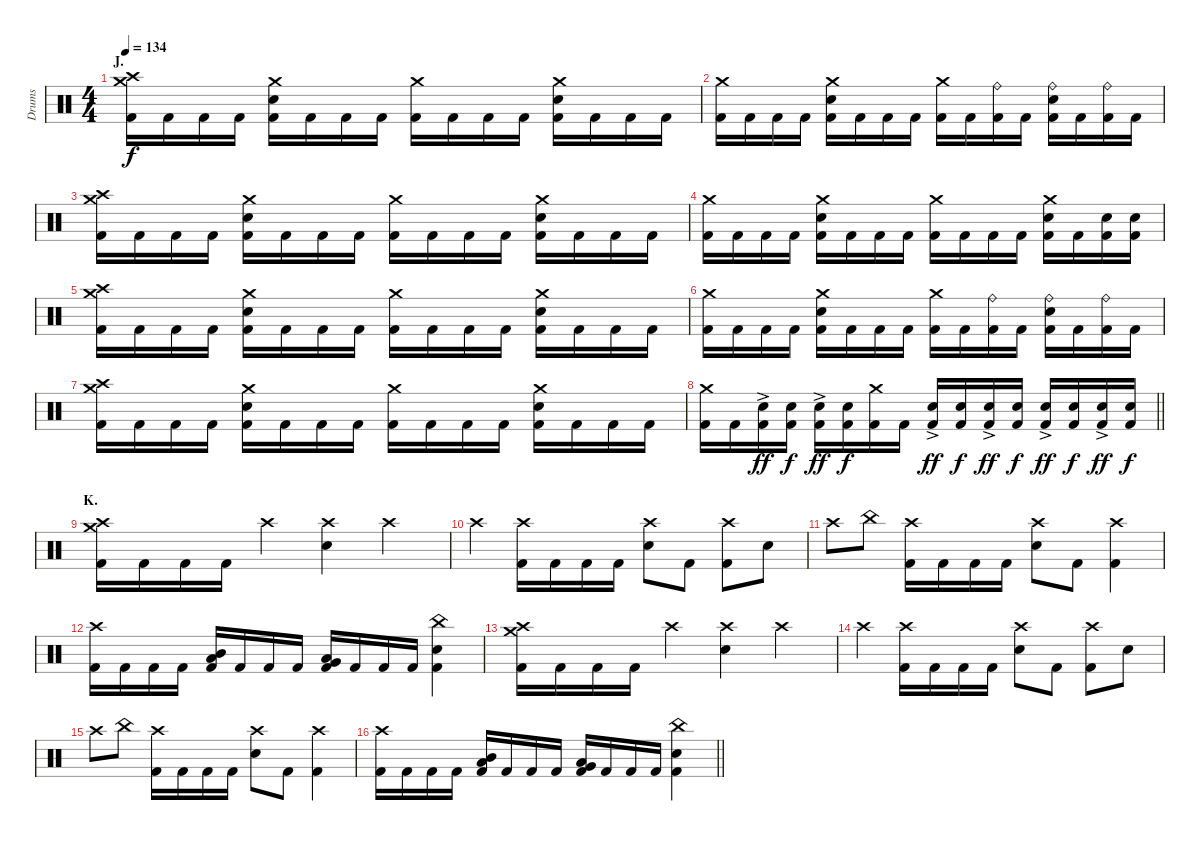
\track ("Drums" "Drums") {instrument percussion}
\staff {score}
\articulation defaults
\ts (4 4)
\section ("" "J.")
\tempo 134
\clef neutral
\ks c
("Crash medium (hit)" "Crash high (hit)" "Kick (hit) 2").16{dy f} "Kick (hit) 2".16 "Kick (hit) 2".16 "Kick (hit) 2".16 ("Crash medium (hit)" "Electric Snare (hit)" "Kick (hit) 2").16 "Kick (hit) 2".16 "Kick (hit) 2".16 "Kick (hit) 2".16 ("Crash medium (hit)" "Kick (hit) 2").16 "Kick (hit) 2".16 "Kick (hit) 2".16 "Kick (hit) 2".16 ("Crash medium (hit)" "Electric Snare (hit)" "Kick (hit) 2").16 "Kick (hit) 2".16 "Kick (hit) 2".16 "Kick (hit) 2".16 |
("Crash medium (hit)" "Kick (hit) 2").16 "Kick (hit) 2".16 "Kick (hit) 2".16 "Kick (hit) 2".16 ("Crash medium (hit)" "Electric Snare (hit)" "Kick (hit) 2").16 "Kick (hit) 2".16 "Kick (hit) 2".16 "Kick (hit) 2".16 ("Crash medium (hit)" "Kick (hit) 2").16 "Kick (hit) 2".16 ("Ride (bell)" "Kick (hit) 2").16 "Kick (hit) 2".16 ("Ride (bell)" "Electric Snare (hit)" "Kick (hit) 2").16 "Kick (hit) 2".16 ("Ride (bell)" "Kick (hit) 2").16 "Kick (hit) 2".16 |
("Crash medium (hit)" "Crash high (hit)" "Kick (hit) 2").16 "Kick (hit) 2".16 "Kick (hit) 2".16 "Kick (hit) 2".16 ("Crash medium (hit)" "Electric Snare (hit)" "Kick (hit) 2").16 "Kick (hit) 2".16 "Kick (hit) 2".16 "Kick (hit) 2".16 ("Crash medium (hit)" "Kick (hit) 2").16 "Kick (hit) 2".16 "Kick (hit) 2".16 "Kick (hit) 2".16 ("Crash medium (hit)" "Electric Snare (hit)" "Kick (hit) 2").16 "Kick (hit) 2".16 "Kick (hit) 2".16 "Kick (hit) 2".16 |
("Crash medium (hit)" "Kick (hit) 2").16 "Kick (hit) 2".16 "Kick (hit) 2".16 "Kick (hit) 2".16 ("Crash medium (hit)" "Electric Snare (hit)" "Kick (hit) 2").16 "Kick (hit) 2".16 "Kick (hit) 2".16 "Kick (hit) 2".16 ("Crash medium (hit)" "Kick (hit) 2").16 "Kick (hit) 2".16 "Kick (hit) 2".16 "Kick (hit) 2".16 ("Crash medium (hit)" "Electric Snare (hit)" "Kick (hit) 2").16 "Kick (hit) 2".16 ("Electric Snare (hit)" "Kick (hit) 2").16 ("Electric Snare (hit)" "Kick (hit) 2").16 |
("Crash medium (hit)" "Crash high (hit)" "Kick (hit) 2").16 "Kick (hit) 2".16 "Kick (hit) 2".16 "Kick (hit) 2".16 ("Crash medium (hit)" "Electric Snare (hit)" "Kick (hit) 2").16 "Kick (hit) 2".16 "Kick (hit) 2".16 "Kick (hit) 2".16 ("Crash medium (hit)" "Kick (hit) 2").16 "Kick (hit) 2".16 "Kick (hit) 2".16 "Kick (hit) 2".16 ("Crash medium (hit)" "Electric Snare (hit)" "Kick (hit) 2").16 "Kick (hit) 2".16 "Kick (hit) 2".16 "Kick (hit) 2".16 |
("Crash medium (hit)" "Kick (hit) 2").16 "Kick (hit) 2".16 "Kick (hit) 2".16 "Kick (hit) 2".16 ("Crash medium (hit)" "Electric Snare (hit)" "Kick (hit) 2").16 "Kick (hit) 2".16 "Kick (hit) 2".16 "Kick (hit) 2".16 ("Crash medium (hit)" "Kick (hit) 2").16 "Kick (hit) 2".16 ("Ride (bell)" "Kick (hit) 2").16 "Kick (hit) 2".16 ("Ride (bell)" "Electric Snare (hit)" "Kick (hit) 2").16 "Kick (hit) 2".16 ("Ride (bell)" "Kick (hit) 2").16 "Kick (hit) 2".16 |
("Crash medium (hit)" "Crash high (hit)" "Kick (hit) 2").16 "Kick (hit) 2".16 "Kick (hit) 2".16 "Kick (hit) 2".16 ("Crash medium (hit)" "Electric Snare (hit)" "Kick (hit) 2").16 "Kick (hit) 2".16 "Kick (hit) 2".16 "Kick (hit) 2".16 ("Crash medium (hit)" "Kick (hit) 2").16 "Kick (hit) 2".16 "Kick (hit) 2".16 "Kick (hit) 2".16 ("Crash medium (hit)" "Electric Snare (hit)" "Kick (hit) 2").16 "Kick (hit) 2".16 "Kick (hit) 2".16 "Kick (hit) 2".16 |
\barLineRight lightlight
("Crash medium (hit)" "Kick (hit) 2").16 "Kick (hit) 2".16 ("Electric Snare (hit)"{ac} "Kick (hit) 2").16{dy ff} ("Electric Snare (hit)" "Kick (hit) 2").16{dy f} ("Electric Snare (hit)"{ac} "Kick (hit) 2").16{dy ff} ("Electric Snare (hit)" "Kick (hit) 2").16{dy f} ("Crash medium (hit)" "Kick (hit) 2").16 "Kick (hit) 2".16 ("Electric Snare (hit)"{ac} "Kick (hit) 2").16{dy ff} ("Electric Snare (hit)" "Kick (hit) 2").16{dy f} ("Electric Snare (hit)"{ac} "Kick (hit) 2").16{dy ff} ("Electric Snare (hit)" "Kick (hit) 2").16{dy f} ("Electric Snare (hit)"{ac} "Kick (hit) 2").16{dy ff} ("Electric Snare (hit)" "Kick (hit) 2").16{dy f} ("Electric Snare (hit)"{ac} "Kick (hit) 2").16{dy ff} ("Electric Snare (hit)" "Kick (hit) 2").16{dy f} |
\section ("" "K.")
("Crash medium (hit)" "Crash high (hit)" "Kick (hit) 2").16 "Kick (hit) 2".16 "Kick (hit) 2".16 "Kick (hit) 2".16 "Crash high (hit)".4 ("Crash high (hit)" "Electric Snare (hit)").4 "Crash high (hit)".4 |
"Crash high (hit)".4 ("Crash high (hit)" "Kick (hit) 2").16 "Kick (hit) 2".16 "Kick (hit) 2".16 "Kick (hit) 2".16 ("Crash high (hit)" "Electric Snare (hit)").8 "Kick (hit) 2".8 ("Crash high (hit)" "Kick (hit) 2").8 "Electric Snare (hit)".8 |
"Crash high (hit)".8 "China (hit)".8 ("Crash high (hit)" "Kick (hit) 2").16 "Kick (hit) 2".16 "Kick (hit) 2".16 "Kick (hit) 2".16 ("Crash high (hit)" "Electric Snare (hit)").8 "Kick (hit) 2".8 ("Crash high (hit)" "Kick (hit) 2").4 |
("Crash high (hit)" "Kick (hit) 2").16 "Kick (hit) 2".16 "Kick (hit) 2".16 "Kick (hit) 2".16 ("Mid Tom (hit)" "Low Tom (hit)" "Kick (hit) 2").16 "Kick (hit) 2".16 "Kick (hit) 2".16 "Kick (hit) 2".16 ("Very Low Tom (hit)" "Low Floor Tom (hit)" "Kick (hit) 2").16 "Kick (hit) 2".16 "Kick (hit) 2".16 "Kick (hit) 2".16 ("China (hit)" "Electric Snare (hit)" "Kick (hit) 2").4 |
("Crash medium (hit)" "Crash high (hit)" "Kick (hit) 2").16 "Kick (hit) 2".16 "Kick (hit) 2".16 "Kick (hit) 2".16 "Crash high (hit)".4 ("Crash high (hit)" "Electric Snare (hit)").4 "Crash high (hit)".4 |
"Crash high (hit)".4 ("Crash high (hit)" "Kick (hit) 2").16 "Kick (hit) 2".16 "Kick (hit) 2".16 "Kick (hit) 2".16 ("Crash high (hit)" "Electric Snare (hit)").8 "Kick (hit) 2".8 ("Crash high (hit)" "Kick (hit) 2").8 "Electric Snare (hit)".8 |
"Crash high (hit)".8 "China (hit)".8 ("Crash high (hit)" "Kick (hit) 2").16 "Kick (hit) 2".16 "Kick (hit) 2".16 "Kick (hit) 2".16 ("Crash high (hit)" "Electric Snare (hit)").8 "Kick (hit) 2".8 ("Crash high (hit)" "Kick (hit) 2").4 |
\barLineRight lightlight
("Crash high (hit)" "Kick (hit) 2").16 "Kick (hit) 2".16 "Kick (hit) 2".16 "Kick (hit) 2".16 ("Mid Tom (hit)" "Low Tom (hit)" "Kick (hit) 2").16 "Kick (hit) 2".16 "Kick (hit) 2".16 "Kick (hit) 2".16 ("Very Low Tom (hit)" "Low Floor Tom (hit)" "Kick (hit) 2").16 "Kick (hit) 2".16 "Kick (hit) 2".16 "Kick (hit) 2".16 ("China (hit)" "Electric Snare (hit)" "Kick (hit) 2").4
